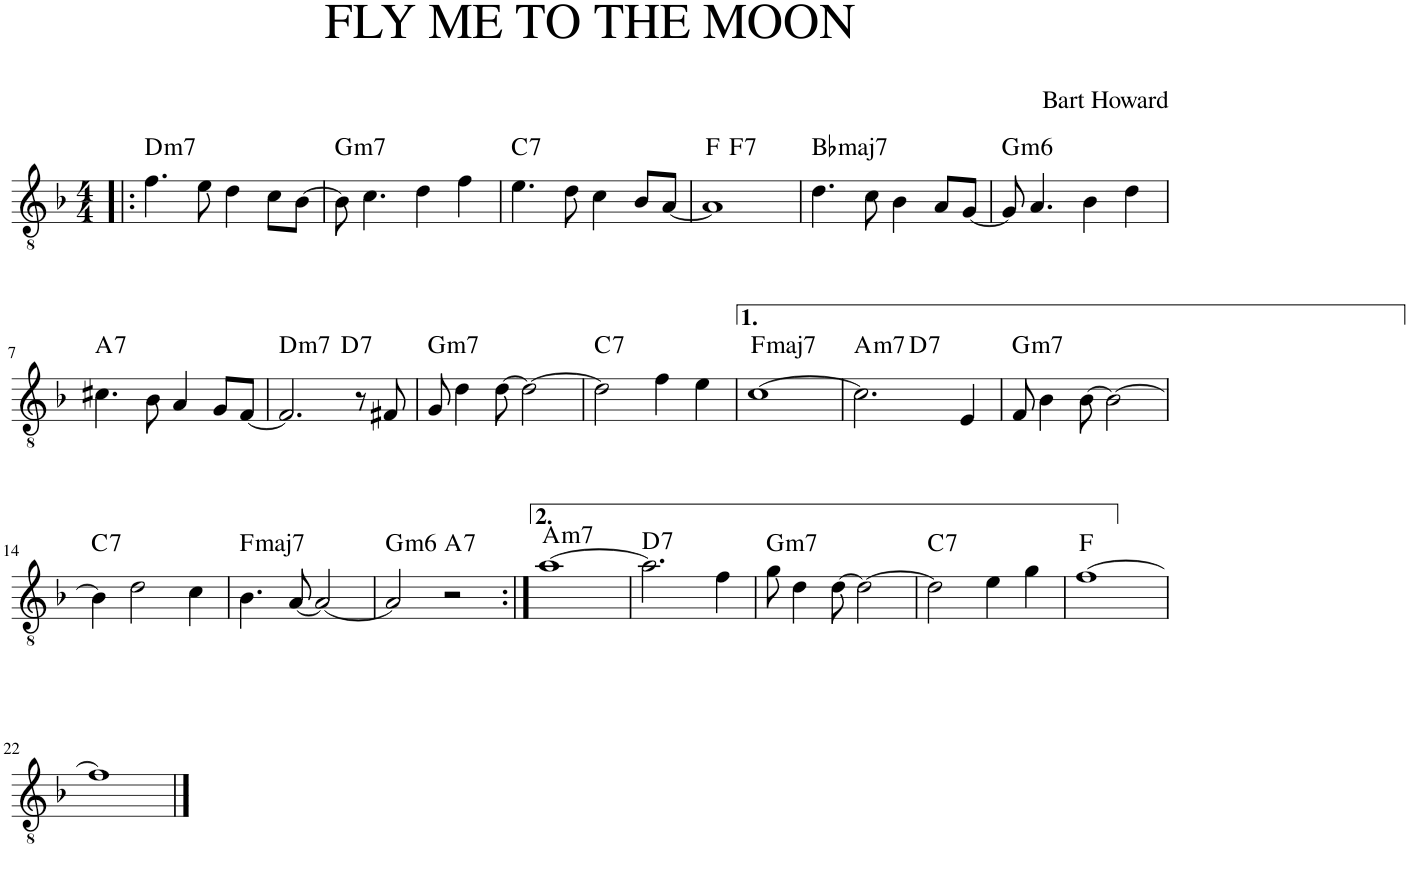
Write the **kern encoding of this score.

**kern	**harte
*part1	*part1
*staff1	*
*I"Classical Guitar	*
*I'Guit.	*
*clefGv2	*
*k[b-]	*
*M4/4	*
=1!|:	=1!|:
!	!LO:H:kt=m7
4.f\	D:min7
8e\	.
4d\	.
8c\L	.
[8B-\J	.
=2	=2
!	!LO:H:kt=m7
8B-\]	G:min7
4.c\	.
4d\	.
4f\	.
=3	=3
!	!LO:H:kt=7
4.e\	C:7
8d\	.
4c\	.
8B-/L	.
[8A/J	.
=4	=4
*^	*
1A]	4ryy	F:maj
!	!	!LO:H:kt=7
.	2.ryy	F:7
=5	=5	=5
!	!	!LO:H:kt=maj7
*v	*v	*
4.d\	Bb:maj7
8c\	.
4B-\	.
8A/L	.
[8G/J	.
=6	=6
!	!LO:H:kt=m6
8G/]	G:min6
4.A/	.
4B-\	.
4d\	.
!!LO:LB:g=z
=7	=7
!	!LO:H:kt=7
4.c#X\	A:7
8B-\	.
4A/	.
8G/L	.
[8F/J	.
=8	=8
!	!LO:H:kt=m7
*^	*
2.F/]	4ryy	D:min7
!	!	!LO:H:kt=7
.	2.ryy	D:7
8r	.	.
8F#X/	.	.
=9	=9	=9
!	!	!LO:H:kt=m7
*v	*v	*
8G/	G:min7
4d\	.
[8d\	.
2d\_	.
=10	=10
!	!LO:H:kt=7
2d\]	C:7
4f\	.
4e\	.
=11	=11
!	!LO:H:kt=maj7
[1c	F:maj7
=12	=12
!	!LO:H:kt=m7
*^	*
2.c\]	4ryy	A:min7
!	!	!LO:H:kt=7
.	2.ryy	D:7
4E/	.	.
=13	=13	=13
!	!	!LO:H:kt=m7
*v	*v	*
8F/	G:min7
4B-\	.
[8B-\	.
2B-\_	.
!!LO:LB:g=z
=14	=14
!	!LO:H:kt=7
4B-\]	C:7
2d\	.
4c\	.
=15	=15
!	!LO:H:kt=maj7
4.B-\	F:maj7
[8A/	.
2A/_	.
=16	=16
!	!LO:H:kt=m6
2A/]	G:min6
!	!LO:H:kt=7
2r	A:7
=17:|!	=17:|!
!	!LO:H:kt=m7
[1a	A:min7
=18	=18
!	!LO:H:kt=7
2.a\]	D:7
4f\	.
=19	=19
!	!LO:H:kt=m7
8g\	G:min7
4d\	.
[8d\	.
2d\_	.
=20	=20
!	!LO:H:kt=7
2d\]	C:7
4e\	.
4g\	.
=21	=21
[1f	F:maj
!!LO:LB:g=z
=22	=22
1f]	.
==	==
*-	*-
